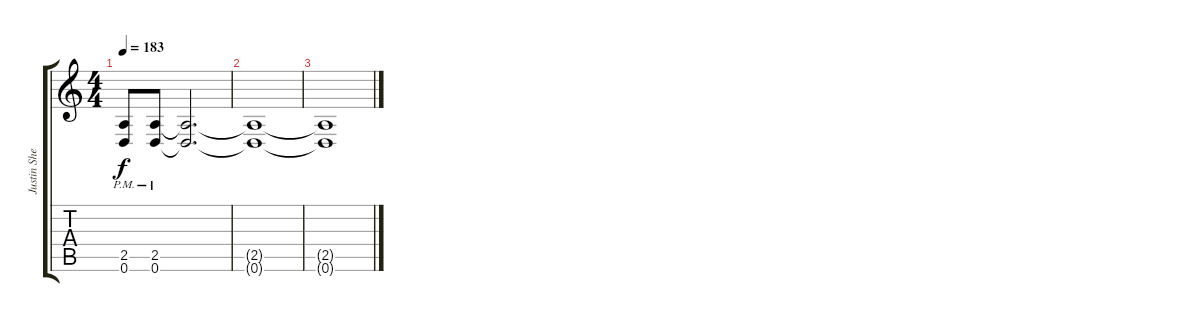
\track ("Justin Shekoski" "Justin She") {instrument distortionguitar}
\staff {score tabs}
\tuning (D4 A3 F3 C3 G2 D2) {hide}
\ts (4 4)
\tempo 183
\clef g2
\ks c
(2.5{pm} 0.6{pm}).8{dy f} (2.5{pm} 0.6{pm}).8 (2.5{t} 0.6{t}).2{d volume 0} |
(2.5{t} 0.6{t}).1 |
(2.5{t} 0.6{t}).1
